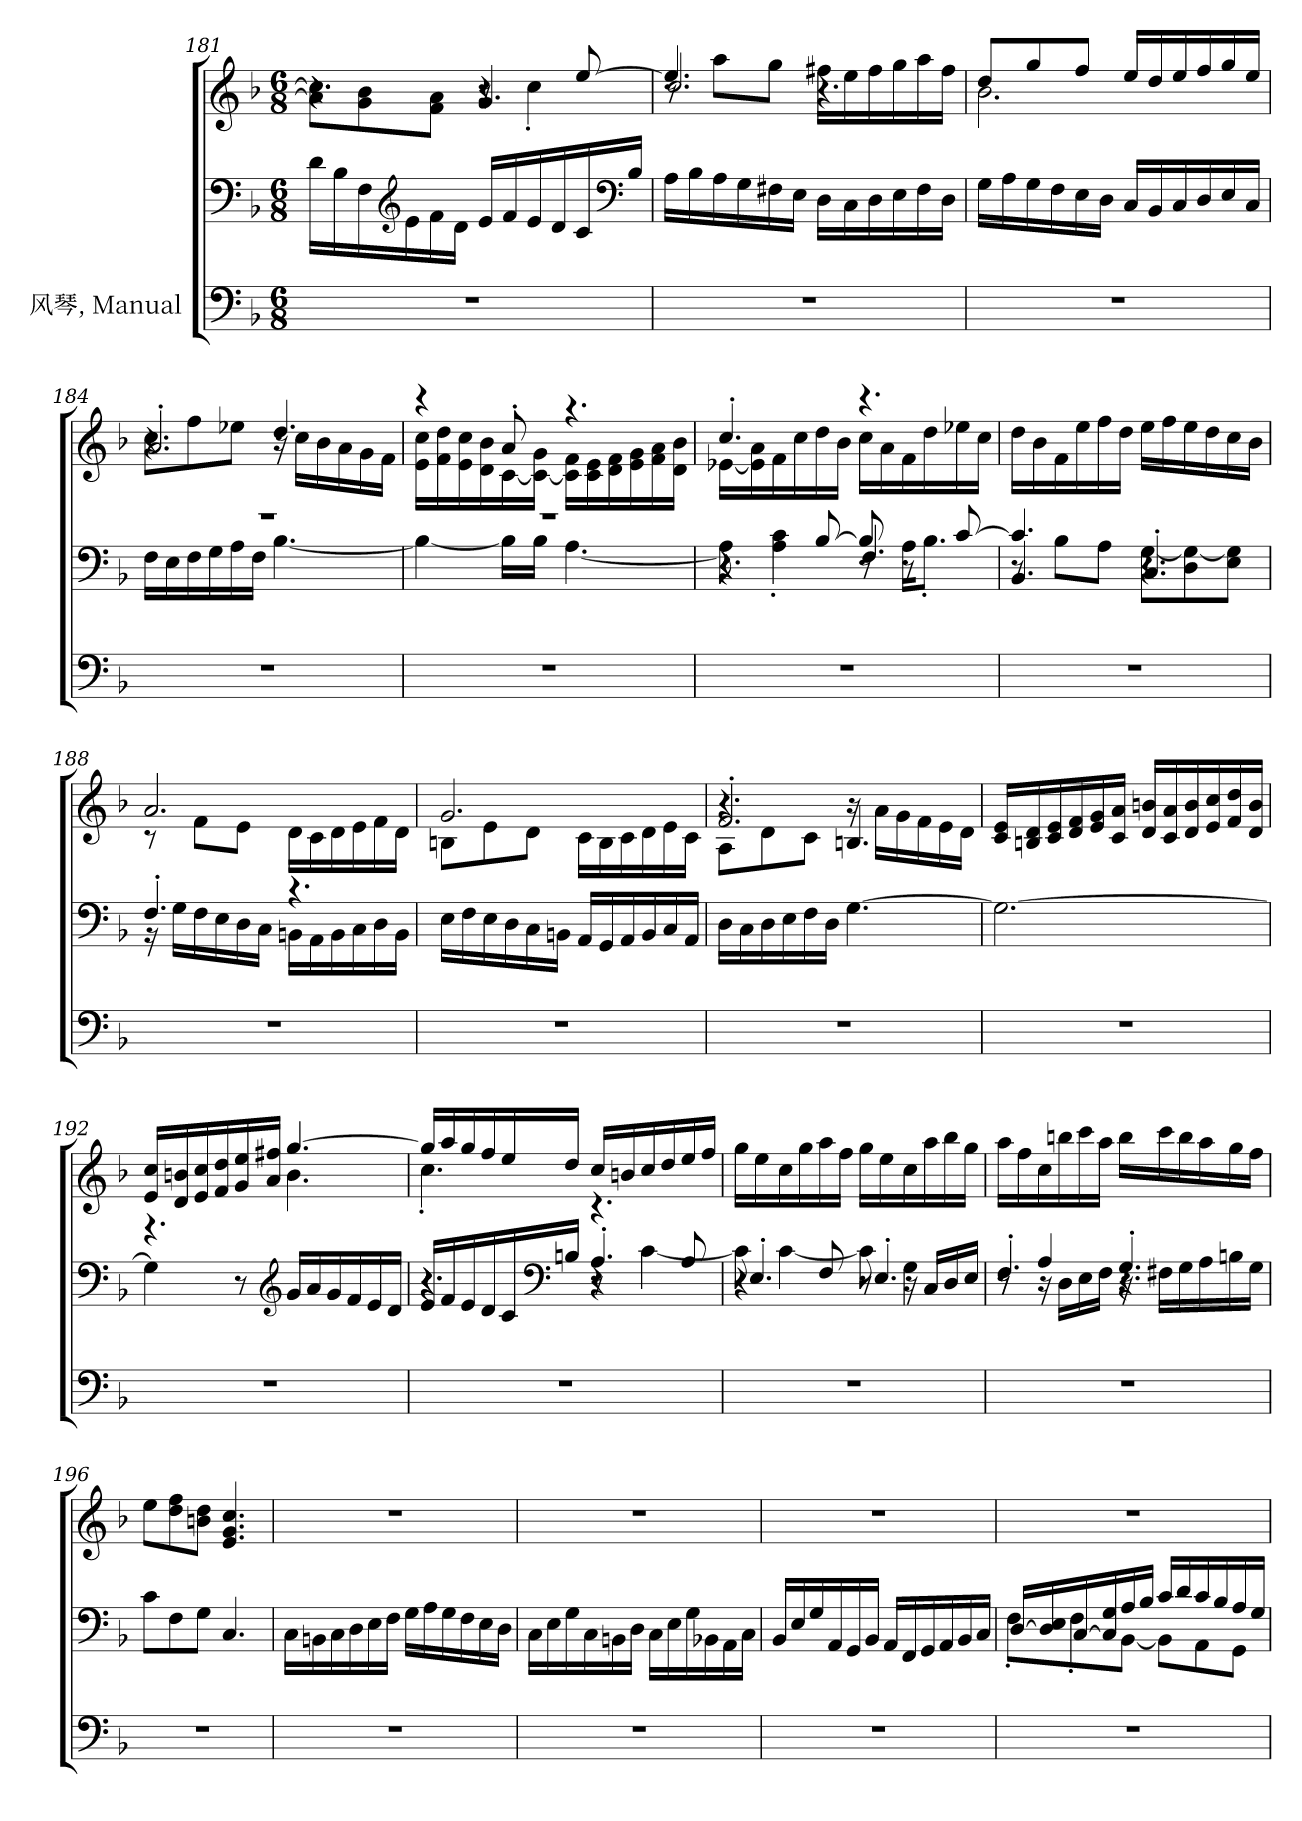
**kern	**kern	**kern
*part1	*part1	*part1
*staff3	*staff2	*staff1
*I"风琴, Manual	*	*
!!LO:LB:g=z
*clefF4	*clefF4	*clefG2
*k[b-]	*k[b-]	*k[b-]
*M6/8	*M6/8	*M6/8
=181	=181	=181
*	*	*^
*	*	*	*^
2.r	16d\LL	4.r	8a\] 8cc\]L	4.r
.	16B-\	.	.	.
.	16F\	.	8g\ 8b-\	.
*	*clefG2	*	*	*
.	16e\	.	.	.
.	16f\	.	8f\ 8a\J	.
.	16d\JJ	.	.	.
.	16e/LL	4r	8r	4.g/
.	16f/	.	.	.
.	16e/	.	4cc'\	.
.	16d/	.	.	.
.	16c/	[8ee/	.	.
*	*clefF4	*	*	*
.	16B-/JJ	.	.	.
=182	=182	=182	=182	=182
2.r	16A\LL	4.ee/]	8r	2.cc/
.	16B-\	.	.	.
.	16A\	.	8aa\L	.
.	16G\	.	.	.
.	16F#X\	.	8gg\J	.
.	16E\JJ	.	.	.
.	16D\LL	4.r	16ff#X\LL	.
.	16C\	.	16ee\	.
.	16D\	.	16ff#\	.
.	16E\	.	16gg\	.
.	16F#\	.	16aa\	.
.	16D\JJ	.	16ff#\JJ	.
*	*	*	*v	*v
=183	=183	=183	=183
2.r	16G\LL	8dd/L	2.b-\
.	16A\	.	.
.	16G\	8gg/	.
.	16F\	.	.
.	16E\	8ff/J	.
.	16D\JJ	.	.
.	16C/LL	16ee/LL	.
.	16BB-/	16dd/	.
.	16C/	16ee/	.
.	16D/	16ff/	.
.	16E/	16gg/	.
.	16C/JJ	16ee/JJ	.
!!LO:PB:g=z
=184	=184	=184	=184
*	*^	*	*^
2.r	2.r	16F\LL	4.r	8cc\L	2.a'/
.	.	16E\	.	.	.
.	.	16F\	.	8ff\	.
.	.	16G\	.	.	.
.	.	16A\	.	8ee-X\J	.
.	.	16F\JJ	.	.	.
.	.	[4.B-\	4.dd/	16r	.
.	.	.	.	16cc\LL	.
.	.	.	.	16b-\	.
.	.	.	.	16a\	.
.	.	.	.	16g\	.
.	.	.	.	16f\JJ	.
*	*	*	*	*v	*v
=185	=185	=185	=185	=185
2.r	2.r	4B-\_	4r	16e\ 16cc\LL
.	.	.	.	16f\ 16dd\
.	.	.	.	16e\ 16cc\
.	.	.	.	16d\ 16b-\
.	.	16B-\LL]	8a'/	[16c\
.	.	16B-\JJ	.	16c\_ 16g\JJ
.	.	[4.A\	4.r	16c\] 16f\LL
.	.	.	.	16c\ 16e\
.	.	.	.	16d\ 16f\
.	.	.	.	16e\ 16g\
.	.	.	.	16f\ 16a\
.	.	.	.	16d\ 16b-\JJ
=186	=186	=186	=186	=186
*	*	*^	*	*
2.r	4r	8A\]	4.r	4.cc'/	[16e-X\LL
.	.	.	.	.	16e-\] 16a\
.	.	4A\' 4c\'	.	.	16f\
.	.	.	.	.	16cc\
.	[8B-/	.	.	.	16dd\
.	.	.	.	.	16b-\JJ
.	8B-/]	8r	4.F/	4.r	16cc\LL
.	.	.	.	.	16a\
.	8r	16A\KL	.	.	16f\
.	.	8.B-'\J	.	.	16dd\
.	[8c/	.	.	.	16ee-X\
.	.	.	.	.	16cc\JJ
*	*	*	*	*v	*v
!!LO:LB:g=z
=187	=187	=187	=187	=187
2.r	4.c/]	8r	4.BB-/	16dd\LL
.	.	.	.	16b-\
.	.	8B-\L	.	16f\
.	.	.	.	16ee\
.	.	8A\J	.	16ff\
.	.	.	.	16dd\JJ
.	4.r	[8G\L	4.C'/	16ee\LL
.	.	.	.	16ff\
.	.	8D\ 8G\_	.	16ee\
.	.	.	.	16dd\
.	.	8E\ 8G\]J	.	16cc\
.	.	.	.	16b-\JJ
*	*	*v	*v	*
=188	=188	=188	=188
*	*	*	*^
2.r	4.F'/	16r	2.a/	8r
.	.	16G\LL	.	.
.	.	16F\	.	8f\L
.	.	16E\	.	.
.	.	16D\	.	8e\J
.	.	16C\JJ	.	.
.	4.r	16BBn\LL	.	16d\LL
.	.	16AA\	.	16c\
.	.	16BB\	.	16d\
.	.	16C\	.	16e\
.	.	16D\	.	16f\
.	.	16BB\JJ	.	16d\JJ
*	*v	*v	*	*
=189	=189	=189	=189
2.r	16E\LL	2.g/	8Bn\L
.	16F\	.	.
.	16E\	.	8e\
.	16D\	.	.
.	16C\	.	8d\J
.	16BBn\JJ	.	.
.	16AA/LL	.	16c\LL
.	16GG/	.	16B\
.	16AA/	.	16c\
.	16BB/	.	16d\
.	16C/	.	16e\
.	16AA/JJ	.	16c\JJ
!!LO:LB:g=z
=190	=190	=190	=190
*	*	*	*^
2.r	16D\LL	2.f'/	8A\L	4.r
.	16C\	.	.	.
.	16D\	.	8d\	.
.	16E\	.	.	.
.	16F\	.	8c\J	.
.	16D\JJ	.	.	.
.	[4.G\	.	16r	4.Bn/
.	.	.	16a\LL	.
.	.	.	16g\	.
.	.	.	16f\	.
.	.	.	16e\	.
.	.	.	16d\JJ	.
*	*	*v	*v	*v
=191	=191	=191
2.r	2.G\_	16c/ 16e/LL
.	.	16Bn/ 16d/
.	.	16c/ 16e/
.	.	16d/ 16f/
.	.	16e/ 16g/
.	.	16c/ 16a/JJ
.	.	16d/ 16bn/LL
.	.	16c/ 16a/
.	.	16d/ 16b/
.	.	16e/ 16cc/
.	.	16f/ 16dd/
.	.	16d/ 16b/JJ
=192	=192	=192
*	*	*^
2.r	4G\]	16e/ 16cc/LL	4.r
.	.	16d/ 16bn/	.
.	.	16e/ 16cc/	.
.	.	16f/ 16dd/	.
.	8r	16g/ 16ee/	.
.	.	16a/ 16ff#X/JJ	.
*	*clefG2	*	*
.	16g/LL	[4.gg/	4.b\
.	16a/	.	.
.	16g/	.	.
.	16f/	.	.
.	16e/	.	.
.	16d/JJ	.	.
!!LO:LB:g=z	!!
=193	=193	=193	=193
*	*^	*	*
*	*	*^	*	*
2.r	16e/LL	4.r	4.r	16gg/LL]	4.cc'\
.	16f/	.	.	16aa/	.
.	16e/	.	.	16gg/	.
.	16d/	.	.	16ff/	.
.	16c/	.	.	16ee/	.
*	*clefF4	*	*	*	*
.	16Bn/JJ	.	.	16dd/JJ	.
.	4r	8r	4.A'/	16cc/LL	4.r
.	.	.	.	16bn/	.
.	.	[4c\	.	16cc/	.
.	.	.	.	16dd/	.
.	8A/	.	.	16ee/	.
.	.	.	.	16ff/JJ	.
*	*	*	*	*v	*v
=194	=194	=194	=194	=194
2.r	4r	8c\]	4.E'/	16gg\LL
.	.	.	.	16ee\
.	.	[4c\	.	16cc\
.	.	.	.	16gg\
.	8F/	.	.	16aa\
.	.	.	.	16ff\JJ
.	8r	8c\]	4.E'/	16gg\LL
.	.	.	.	16ee\
.	16r	4G\	.	16cc\
.	16C/LL	.	.	16aa\
.	16D/	.	.	16bb-\
.	16E/JJ	.	.	16gg\JJ
!!LO:PB:g=z
=195	=195	=195	=195	=195
2.r	8r	8r	4.F'/	16aa\LL
.	.	.	.	16ff\
.	4A/	16r	.	16cc\
.	.	16D\LL	.	16bbn\
.	.	16E\	.	16ccc\
.	.	16F\JJ	.	16aa\JJ
.	4.r	16r	4.G'/	16bb\LL
.	.	16F#X\LL	.	16ccc\
.	.	16G\	.	16bb\
.	.	16A\	.	16aa\
.	.	16Bn\	.	16gg\
.	.	16G\JJ	.	16ff\JJ
*	*v	*v	*v	*
=196	=196	=196
2.r	8c\L	8ee\L
.	8F\	8dd\ 8ff\
.	8G\J	8bn\ 8dd\J
.	4.C/	4.e/ 4.g/ 4.cc/
=197	=197	=197
2.r	16C\LL	2.r
.	16BBn\	.
.	16C\	.
.	16D\	.
.	16E\	.
.	16F\JJ	.
.	16G\LL	.
.	16A\	.
.	16G\	.
.	16F\	.
.	16E\	.
.	16D\JJ	.
!!LO:LB:g=z
=198	=198	=198
2.r	16C\LL	2.r
.	16E\	.
.	16G\	.
.	16C\	.
.	16BBn\	.
.	16D\JJ	.
.	16C\LL	.
.	16E\	.
.	16G\	.
.	16BB-X\	.
.	16AA\	.
.	16C\JJ	.
=199	=199	=199
2.r	16BB-/LL	2.r
.	16E/	.
.	16G/	.
.	16AA/	.
.	16GG/	.
.	16BB-/JJ	.
.	16AA/LL	.
.	16FF/	.
.	16GG/	.
.	16AA/	.
.	16BB-/	.
.	16C/JJ	.
=200	=200	=200
*	*^	*
2.r	[16D/LL	8F'\L	2.r
.	16D/] 16E/	.	.
.	[16C/	8F'\	.
.	16C/] 16G/	.	.
.	16A/	[8BB-\J	.
.	16B-/JJ	.	.
.	16c/LL	8BB-\L]	.
.	16d/	.	.
.	16c/	8AA\	.
.	16B-/	.	.
.	16A/	8GG\J	.
.	16G/JJ	.	.
*	*v	*v	*
=	=	=
*-	*-	*-
